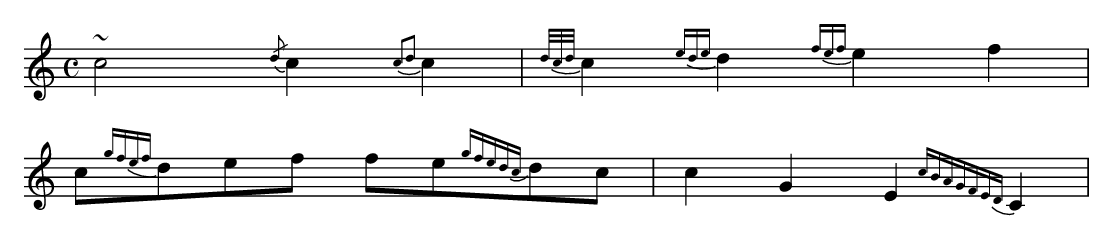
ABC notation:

X:1
M: C
L: 1/4
K: C
~c2 {/d}c {c2d2}c|{d/c/d/}c {ede}d {fef}e f|
c/{gfef}d/e/f/ f/e/{gfedc}d/c/|c G E {cBAGFED}C|
